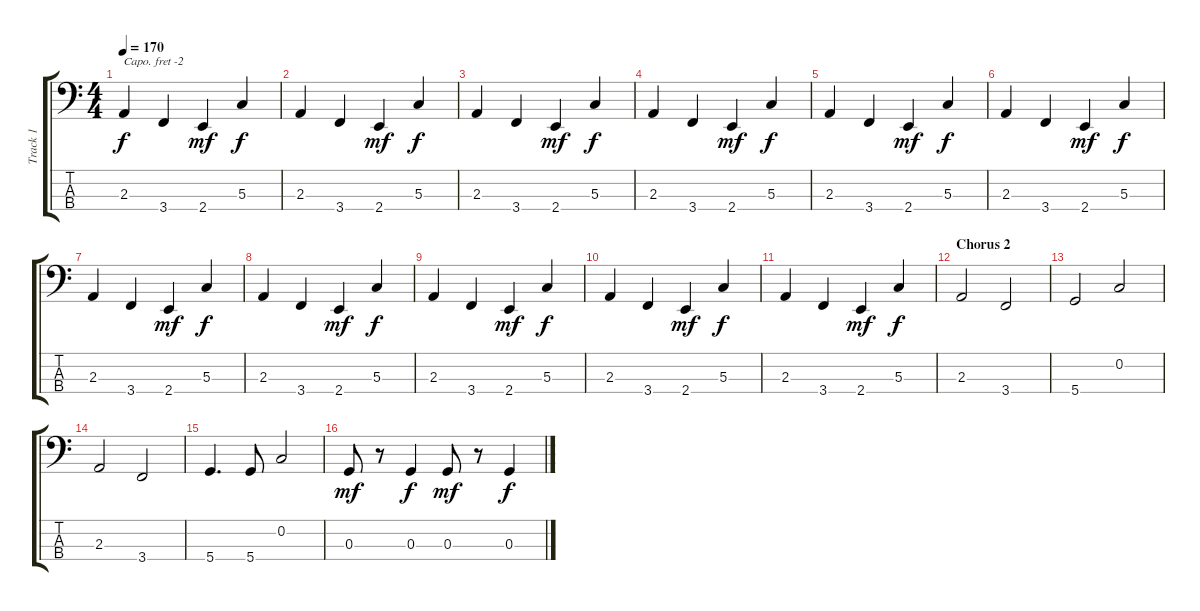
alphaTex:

\track ("Track 1" "Track 1") {instrument electricbasspick}
\staff {score tabs}
\capo -2
\tuning (G2 D2 A1 E1) {hide}
\ts (4 4)
\tempo 170
\clef f4
\ks c
2.3.4{dy f} 3.4.4 2.4.4{dy mf} 5.3.4{dy f} |
2.3.4 3.4.4 2.4.4{dy mf} 5.3.4{dy f} |
2.3.4 3.4.4 2.4.4{dy mf} 5.3.4{dy f} |
2.3.4 3.4.4 2.4.4{dy mf} 5.3.4{dy f} |
2.3.4 3.4.4 2.4.4{dy mf} 5.3.4{dy f} |
2.3.4 3.4.4 2.4.4{dy mf} 5.3.4{dy f} |
2.3.4 3.4.4 2.4.4{dy mf} 5.3.4{dy f} |
2.3.4 3.4.4 2.4.4{dy mf} 5.3.4{dy f} |
2.3.4 3.4.4 2.4.4{dy mf} 5.3.4{dy f} |
2.3.4 3.4.4 2.4.4{dy mf} 5.3.4{dy f} |
2.3.4 3.4.4 2.4.4{dy mf} 5.3.4{dy f} |
\section ("" "Chorus 2")
2.3.2 3.4.2 |
5.4.2 0.2.2 |
2.3.2 3.4.2 |
5.4.4{d} 5.4.8 0.2.2 |
0.3.8{dy mf} r.8 0.3.4{dy f} 0.3.8{dy mf} r.8 0.3.4{dy f}
